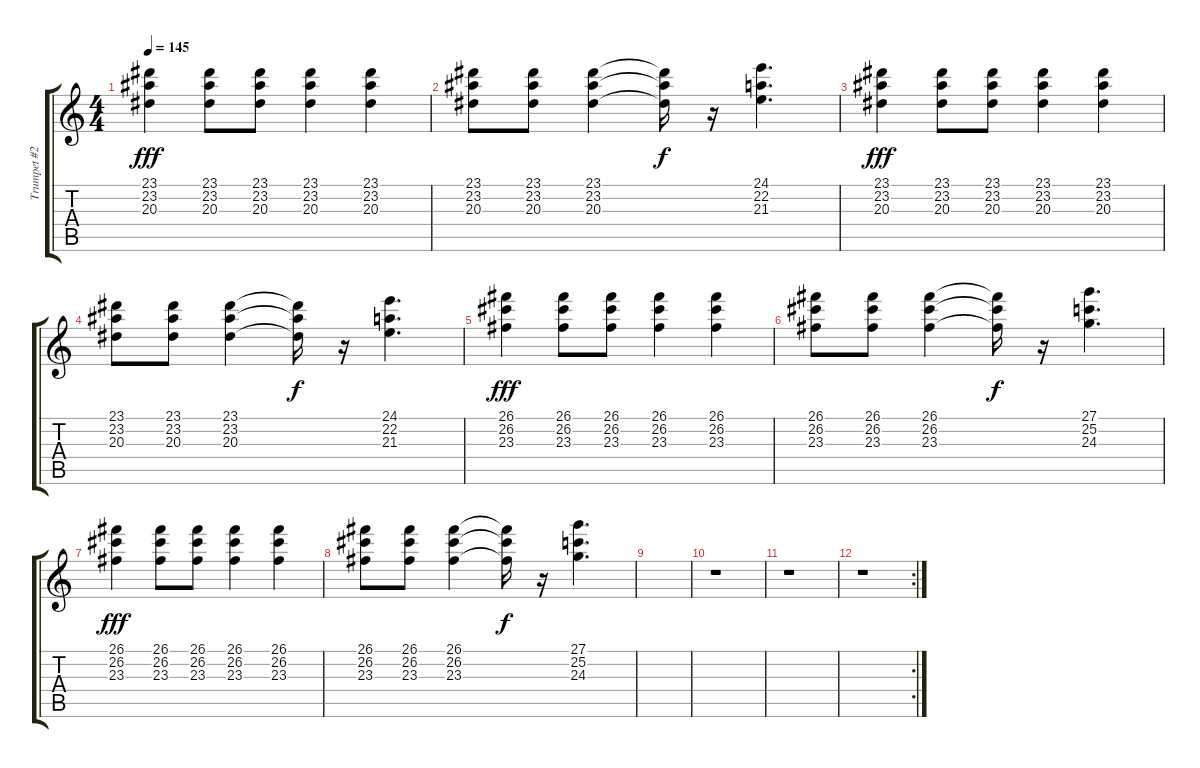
\track ("Trumpet #2" "Trumpet #2") {instrument trumpet}
\staff {score tabs}
\tuning (E4 B3 G3 D3 A2 E2) {hide}
\ts (4 4)
\tempo 145
\clef g2
\ks c
(23.1 23.2 20.3).4{dy fff} (23.1 23.2 20.3).8 (23.1 23.2 20.3).8 (23.1 23.2 20.3).4 (23.1 23.2 20.3).4 |
(23.1 23.2 20.3).8 (23.1 23.2 20.3).8 (23.1 23.2 20.3).4 (23.1{t} 23.2{t} 20.3{t}).16{dy f} r.16 (24.1 22.2 21.3).4{d} |
(23.1 23.2 20.3).4{dy fff} (23.1 23.2 20.3).8 (23.1 23.2 20.3).8 (23.1 23.2 20.3).4 (23.1 23.2 20.3).4 |
(23.1 23.2 20.3).8 (23.1 23.2 20.3).8 (23.1 23.2 20.3).4 (23.1{t} 23.2{t} 20.3{t}).16{dy f} r.16 (24.1 22.2 21.3).4{d} |
(26.1 26.2 23.3).4{dy fff} (26.1 26.2 23.3).8 (26.1 26.2 23.3).8 (26.1 26.2 23.3).4 (26.1 26.2 23.3).4 |
(26.1 26.2 23.3).8 (26.1 26.2 23.3).8 (26.1 26.2 23.3).4 (26.1{t} 26.2{t} 23.3{t}).16{dy f} r.16 (27.1 25.2 24.3).4{d} |
(26.1 26.2 23.3).4{dy fff} (26.1 26.2 23.3).8 (26.1 26.2 23.3).8 (26.1 26.2 23.3).4 (26.1 26.2 23.3).4 |
(26.1 26.2 23.3).8 (26.1 26.2 23.3).8 (26.1 26.2 23.3).4 (26.1{t} 26.2{t} 23.3{t}).16{dy f} r.16 (27.1 25.2 24.3).4{d} |
|
r.1 |
r.1 |
\rc 2
r.1
